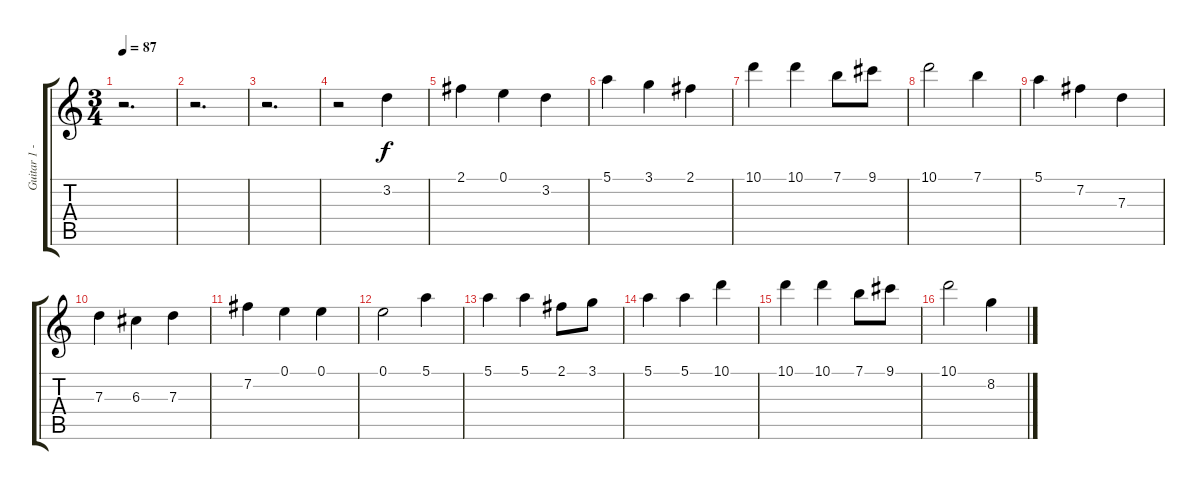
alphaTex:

\track ("Guitar 1 - Lead" "Guitar 1 -") {instrument distortionguitar}
\staff {score tabs}
\tuning (E4 B3 G3 D3 A2 E2) {hide}
\ts (3 4)
\tempo 87
\clef g2
\ks c
r.2{d dy f instrument distortionguitar} |
r.2{d} |
r.2{d} |
r.2 3.2.4 |
2.1.4 0.1.4 3.2.4 |
5.1.4 3.1.4 2.1.4 |
10.1.4 10.1.4 7.1.8 9.1.8 |
10.1.2 7.1.4 |
5.1.4 7.2.4 7.3.4 |
7.3.4 6.3.4 7.3.4 |
7.2.4 0.1.4 0.1.4 |
0.1.2 5.1.4 |
5.1.4 5.1.4 2.1.8 3.1.8 |
5.1.4 5.1.4 10.1.4 |
10.1.4 10.1.4 7.1.8 9.1.8 |
10.1.2 8.2.4
